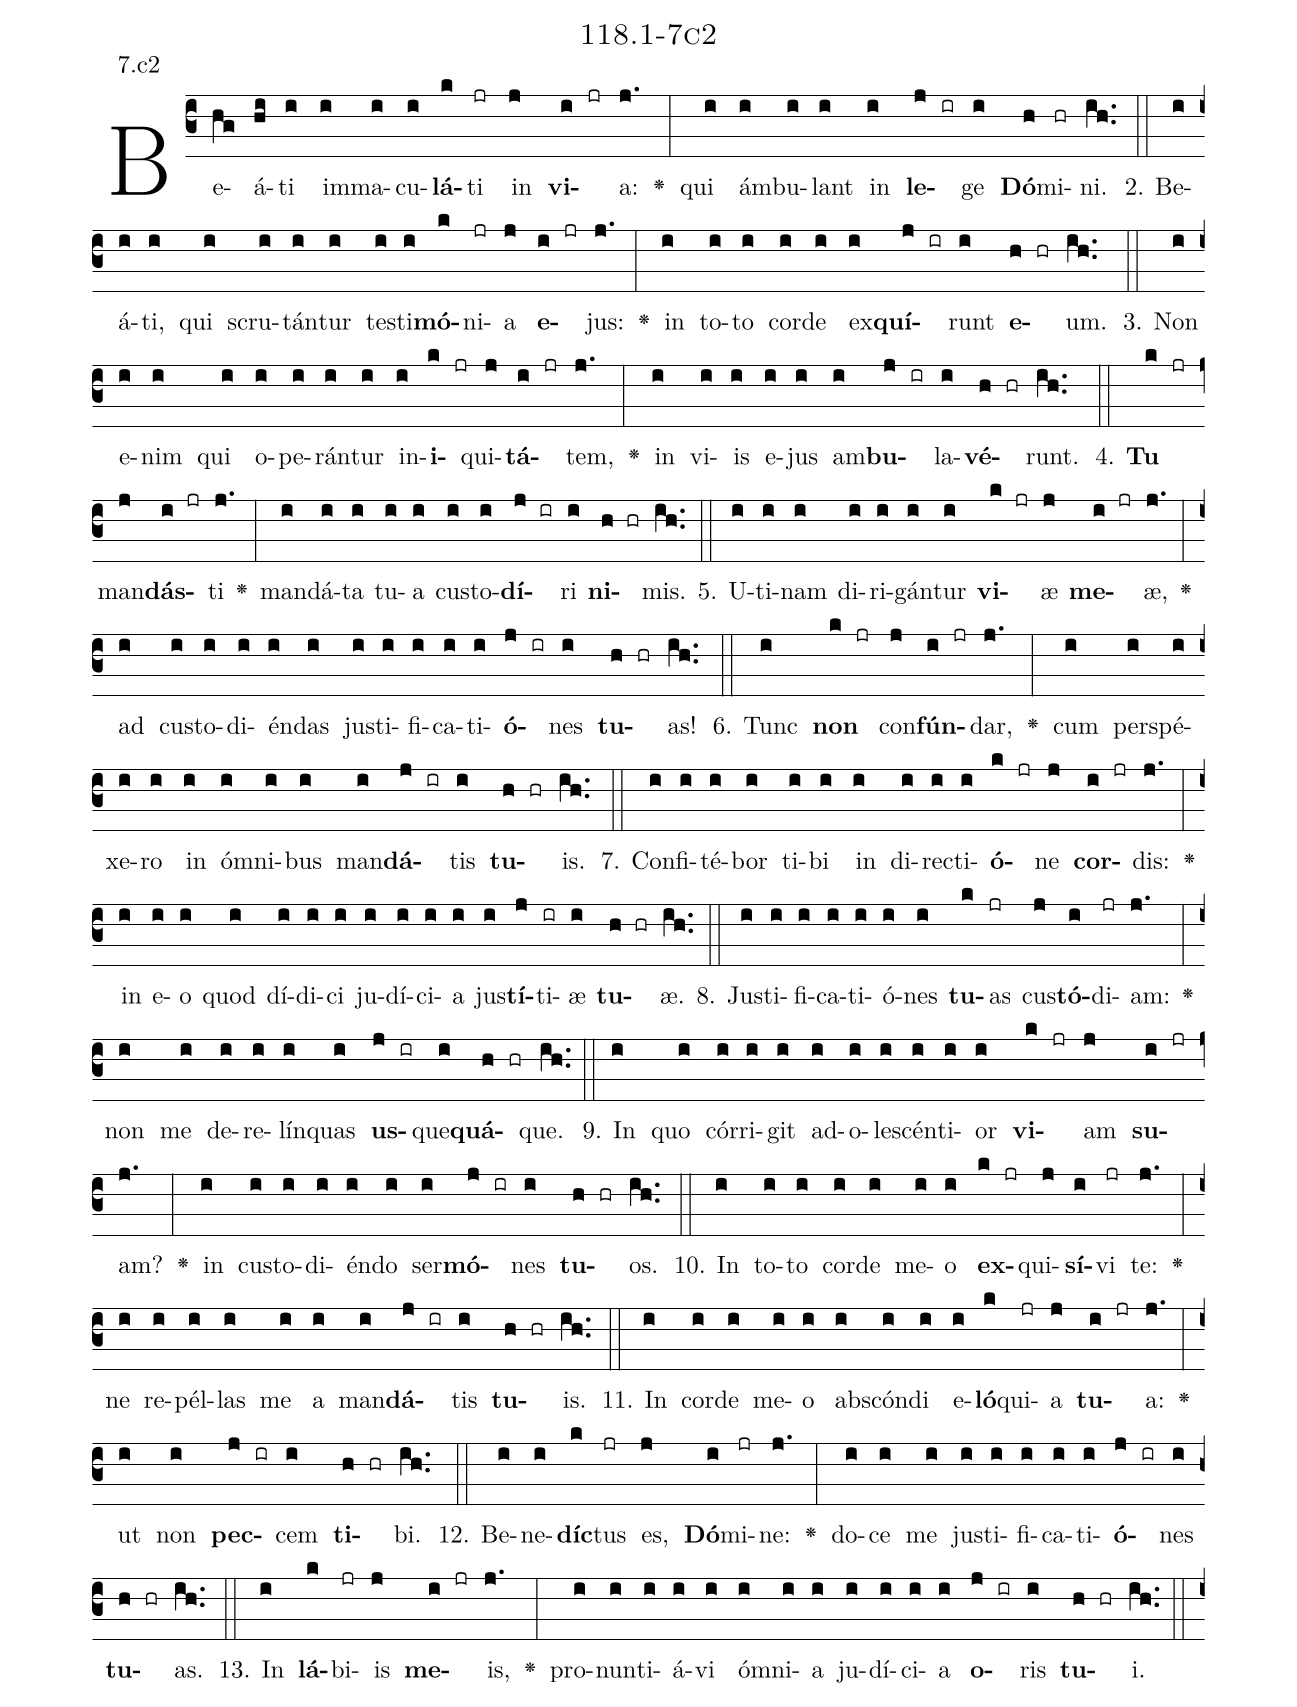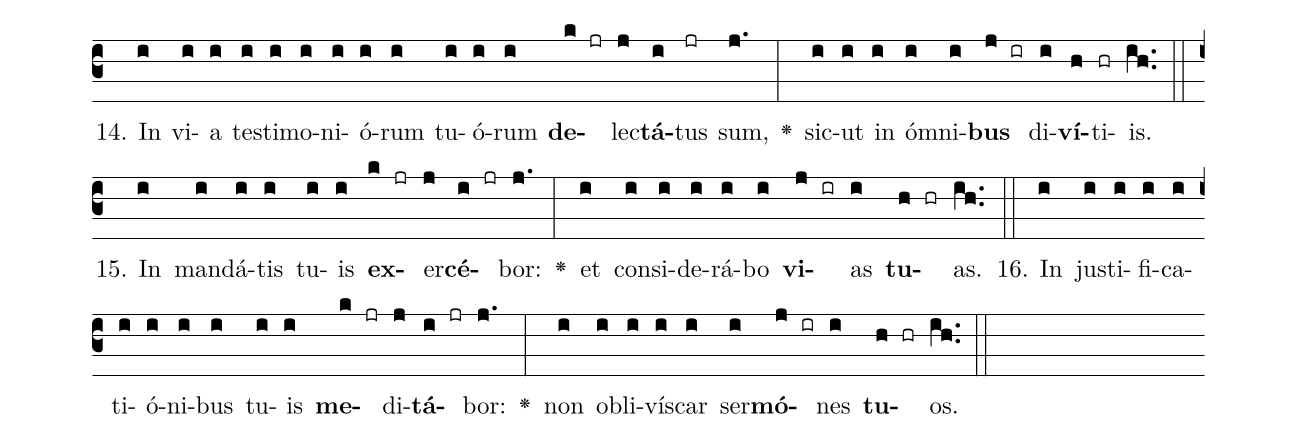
name: 118.1-7c2;
annotation: 7.c2;
%%
(c3)Be(hg)á(hi)ti(i) im(i)ma(i)cu(i)<b>lá</b>(k)ti(jr) in(j) <b>vi</b>(i jr)a:(j.) <v>\greheightstar</v>(:) qui(i) ám(i)bu(i)lant(i) in(i) <b>le</b>(j ir)ge(i) <b>Dó</b>(h)mi(hr)ni.(ih..) (::)
2. Be(i)á(i)ti,(i) qui(i) scru(i)tán(i)tur(i) tes(i)ti(i)<b>mó</b>(k)ni(jr)a(j) <b>e</b>(i jr)jus:(j.) <v>\greheightstar</v>(:) in(i) to(i)to(i) cor(i)de(i) ex(i)<b>quí</b>(j ir)runt(i) <b>e</b>(h hr)um.(ih..) (::)
3. Non(i) e(i)nim(i) qui(i) o(i)pe(i)rán(i)tur(i) in(i)<b>i</b>(k jr)qui(j)<b>tá</b>(i jr)tem,(j.) <v>\greheightstar</v>(:) in(i) vi(i)is(i) e(i)jus(i) am(i)<b>bu</b>(j ir)la(i)<b>vé</b>(h hr)runt.(ih..) (::)
4. <b>Tu</b>(k jr) man(j)<b>dás</b>(i jr)ti(j.) <v>\greheightstar</v>(:) man(i)dá(i)ta(i) tu(i)a(i) cus(i)to(i)<b>dí</b>(j ir)ri(i) <b>ni</b>(h hr)mis.(ih..) (::)
5. U(i)ti(i)nam(i) di(i)ri(i)gán(i)tur(i) <b>vi</b>(k jr)æ(j) <b>me</b>(i jr)æ,(j.) <v>\greheightstar</v>(:) ad(i) cus(i)to(i)di(i)én(i)das(i) jus(i)ti(i)fi(i)ca(i)ti(i)<b>ó</b>(j ir)nes(i) <b>tu</b>(h hr)as!(ih..) (::)
6. Tunc(i) <b>non</b>(k jr) con(j)<b>fún</b>(i jr)dar,(j.) <v>\greheightstar</v>(:) cum(i) per(i)spé(i)xe(i)ro(i) in(i) óm(i)ni(i)bus(i) man(i)<b>dá</b>(j ir)tis(i) <b>tu</b>(h hr)is.(ih..) (::)
7. Con(i)fi(i)té(i)bor(i) ti(i)bi(i) in(i) di(i)rec(i)ti(i)<b>ó</b>(k jr)ne(j) <b>cor</b>(i jr)dis:(j.) <v>\greheightstar</v>(:) in(i) e(i)o(i) quod(i) dí(i)di(i)ci(i) ju(i)dí(i)ci(i)a(i) jus(i)<b>tí</b>(j)ti(ir)æ(i) <b>tu</b>(h hr)æ.(ih..) (::)
8. Jus(i)ti(i)fi(i)ca(i)ti(i)ó(i)nes(i) <b>tu</b>(k)as(jr) cus(j)<b>tó</b>(i)di(jr)am:(j.) <v>\greheightstar</v>(:) non(i) me(i) de(i)re(i)lín(i)quas(i) <b>us</b>(j ir)que(i)<b>quá</b>(h hr)que.(ih..) (::)
9. In(i) quo(i) cór(i)ri(i)git(i) ad(i)o(i)le(i)scén(i)ti(i)or(i) <b>vi</b>(k jr)am(j) <b>su</b>(i jr)am?(j.) <v>\greheightstar</v>(:) in(i) cus(i)to(i)di(i)én(i)do(i) ser(i)<b>mó</b>(j ir)nes(i) <b>tu</b>(h hr)os.(ih..) (::)
10. In(i) to(i)to(i) cor(i)de(i) me(i)o(i) <b>ex</b>(k jr)qui(j)<b>sí</b>(i)vi(jr) te:(j.) <v>\greheightstar</v>(:) ne(i) re(i)pél(i)las(i) me(i) a(i) man(i)<b>dá</b>(j ir)tis(i) <b>tu</b>(h hr)is.(ih..) (::)
11. In(i) cor(i)de(i) me(i)o(i) abs(i)cón(i)di(i) e(i)<b>ló</b>(k)qui(jr)a(j) <b>tu</b>(i jr)a:(j.) <v>\greheightstar</v>(:) ut(i) non(i) <b>pec</b>(j ir)cem(i) <b>ti</b>(h hr)bi.(ih..) (::)
12. Be(i)ne(i)<b>díc</b>(k)tus(jr) es,(j) <b>Dó</b>(i)mi(jr)ne:(j.) <v>\greheightstar</v>(:) do(i)ce(i) me(i) jus(i)ti(i)fi(i)ca(i)ti(i)<b>ó</b>(j ir)nes(i) <b>tu</b>(h hr)as.(ih..) (::)
13. In(i) <b>lá</b>(k)bi(jr)is(j) <b>me</b>(i jr)is,(j.) <v>\greheightstar</v>(:) pro(i)nun(i)ti(i)á(i)vi(i) óm(i)ni(i)a(i) ju(i)dí(i)ci(i)a(i) <b>o</b>(j ir)ris(i) <b>tu</b>(h hr)i.(ih..) (::)
14. In(i) vi(i)a(i) tes(i)ti(i)mo(i)ni(i)ó(i)rum(i) tu(i)ó(i)rum(i) <b>de</b>(k jr)lec(j)<b>tá</b>(i)tus(jr) sum,(j.) <v>\greheightstar</v>(:) sic(i)ut(i) in(i) óm(i)ni(i)<b>bus</b>(j ir) di(i)<b>ví</b>(h)ti(hr)is.(ih..) (::)
15. In(i) man(i)dá(i)tis(i) tu(i)is(i) <b>ex</b>(k jr)er(j)<b>cé</b>(i jr)bor:(j.) <v>\greheightstar</v>(:) et(i) con(i)si(i)de(i)rá(i)bo(i) <b>vi</b>(j ir)as(i) <b>tu</b>(h hr)as.(ih..) (::)
16. In(i) jus(i)ti(i)fi(i)ca(i)ti(i)ó(i)ni(i)bus(i) tu(i)is(i) <b>me</b>(k jr)di(j)<b>tá</b>(i jr)bor:(j.) <v>\greheightstar</v>(:) non(i) ob(i)li(i)vís(i)car(i) ser(i)<b>mó</b>(j ir)nes(i) <b>tu</b>(h hr)os.(ih..) (::)
